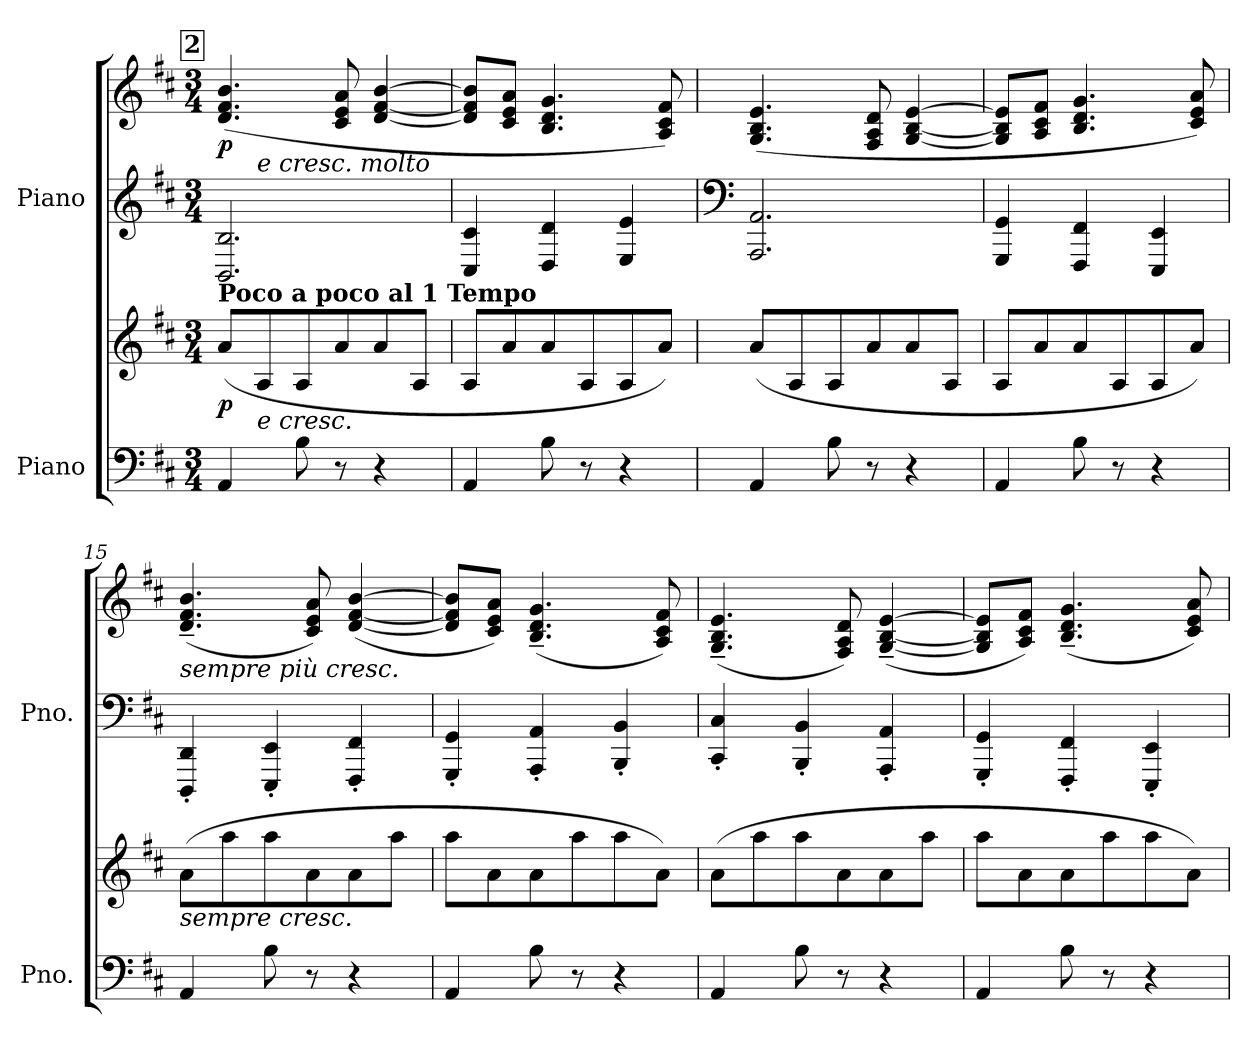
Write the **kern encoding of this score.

**kern	**kern	**dynam	**kern	**kern	**dynam
*part2	*part2	*part2	*part1	*part1	*part1
*staff4	*staff3	*staff3/4	*staff2	*staff1	*staff1/2
*I"Piano	*	*	*I"Piano	*	*
*I'Pno.	*	*	*I'Pno.	*	*
!!LO:PB:g=z
*clefF4	*clefG2	*	*clefG2	*clefG2	*
*k[f#c#]	*k[f#c#]	*	*k[f#c#]	*k[f#c#]	*
*D:	*D:	*	*D:	*D:	*
*M3/4	*M3/4	*	*M3/4	*M3/4	*
*MM198	*MM198	*	*MM198	*MM198	*
!!LO:REH:place=s1:B:color=#000000:enc=box:fs=15.7124:t=2
=11	=11	=11	=11	=11	=11
!	!	!	!	!LO:TX:a:B:t=Poco a poco al 1 Tempo	!
!	!LO:TX:a:B:t=Poco a poco al 1 Tempo	!	!	!	!
*	*	*	*	*^	*
4AAi/	(8ai/L	p	2.BBi/ 2.Bi	(4.di/ 4.f#i 4.bi	8ryy	p
!	!	!	!	!	!LO:TX:b:i:t=e cresc. molto	!
!	!LO:TX:b:i:t=e cresc.	!	!	!	!	!
.	8Ai/	.	.	.	2ryy	.
8Bi\	8Ai/	.	.	.	.	.
8r	8ai/	.	.	8c#i/ 8ei 8ai	.	.
4r	8ai/	.	.	[<4di/ [<4f#i [>4bi	.	.
.	8Ai/J	.	.	.	8ryy	.
*	*	*	*	*v	*v	*
=12	=12	=12	=12	=12	=12
4AAi/	8Ai/L	.	4C#i/ 4c#i	8di/] 8f#i] 8bi]L	.
.	8ai/	.	.	8c#i/ 8ei 8aiJ	.
8Bi\	8ai/	.	4Di/ 4di	4.Bi/ 4.di 4.gi	.
8r	8Ai/	.	.	.	.
4r	8Ai/	.	4Ei/ 4ei	.	.
.	8ai/J)	.	.	8Ai/ 8c#i 8f#i)	.
=13	=13	=13	=13	=13	=13
*	*	*	*clefF4	*	*
4AAi/	(8ai/L	.	2.AAAi/ 2.AAi	(4.Gi/ 4.Bi 4.ei	.
.	8Ai/	.	.	.	.
8Bi\	8Ai/	.	.	.	.
8r	8ai/	.	.	8F#i/ 8Ai 8di	.
4r	8ai/	.	.	[<4Gi/ [<4Bi [>4ei	.
.	8Ai/J	.	.	.	.
=14	=14	=14	=14	=14	=14
4AAi/	8Ai/L	.	4GGGi/ 4GGi	8Gi/] 8Bi] 8ei]L	.
.	8ai/	.	.	8Ai/ 8c#i 8f#iJ	.
8Bi\	8ai/	.	4FFF#i/ 4FF#i	4.Bi/ 4.di 4.gi	.
8r	8Ai/	.	.	.	.
4r	8Ai/	.	4EEEi/ 4EEi	.	.
.	8ai/J)	.	.	8c#i/ 8ei 8ai)	.
!!LO:LB:g=z
=15	=15	=15	=15	=15	=15
!	!	!	!	!LO:TX:b:i:t=sempre più cresc.	!
!	!LO:TX:b:i:t=sempre cresc.	!	!	!	!
4AAi/	(8ai\L	.	4DDDi/' 4DDi'	(4.di/~ 4.f#i~ 4.bi~	.
.	8aai\	.	.	.	.
8Bi\	8aai\	.	4EEEi/' 4EEi'	.	.
8r	8ai\	.	.	8c#i/ 8ei 8ai)	.
4r	8ai\	.	4FFF#i/' 4FF#i'	([<4di/ [<4f#i [>4bi	.
.	8aai\J	.	.	.	.
=16	=16	=16	=16	=16	=16
4AAi/	8aai\L	.	4GGGi/' 4GGi'	8di/] 8f#i] 8bi]L	.
.	8ai\	.	.	8c#i/ 8ei 8aiJ)	.
8Bi\	8ai\	.	4AAAi/' 4AAi'	(4.Bi/~ 4.di~ 4.gi~	.
8r	8aai\	.	.	.	.
4r	8aai\	.	4BBBi/' 4BBi'	.	.
.	8ai\J)	.	.	8Ai/ 8c#i 8f#i)	.
=17	=17	=17	=17	=17	=17
4AAi/	(8ai\L	.	4CC#i/' 4C#i'	(4.Gi/~ 4.Bi~ 4.ei~	.
.	8aai\	.	.	.	.
8Bi\	8aai\	.	4BBBi/' 4BBi'	.	.
8r	8ai\	.	.	8F#i/ 8Ai 8di)	.
4r	8ai\	.	4AAAi/' 4AAi'	([<4Gi/~ [<4Bi~ [>4ei~	.
.	8aai\J	.	.	.	.
=18	=18	=18	=18	=18	=18
4AAi/	8aai\L	.	4GGGi/' 4GGi'	8Gi/] 8Bi] 8ei]L	.
.	8ai\	.	.	8Ai/ 8c#i 8f#iJ)	.
8Bi\	8ai\	.	4FFF#i/' 4FF#i'	(4.Bi/~ 4.di~ 4.gi~	.
8r	8aai\	.	.	.	.
4r	8aai\	.	4EEEi/' 4EEi'	.	.
.	8ai\J)	.	.	8c#i/ 8ei 8ai)	.
=	=	=	=	=	=
*-	*-	*-	*-	*-	*-
